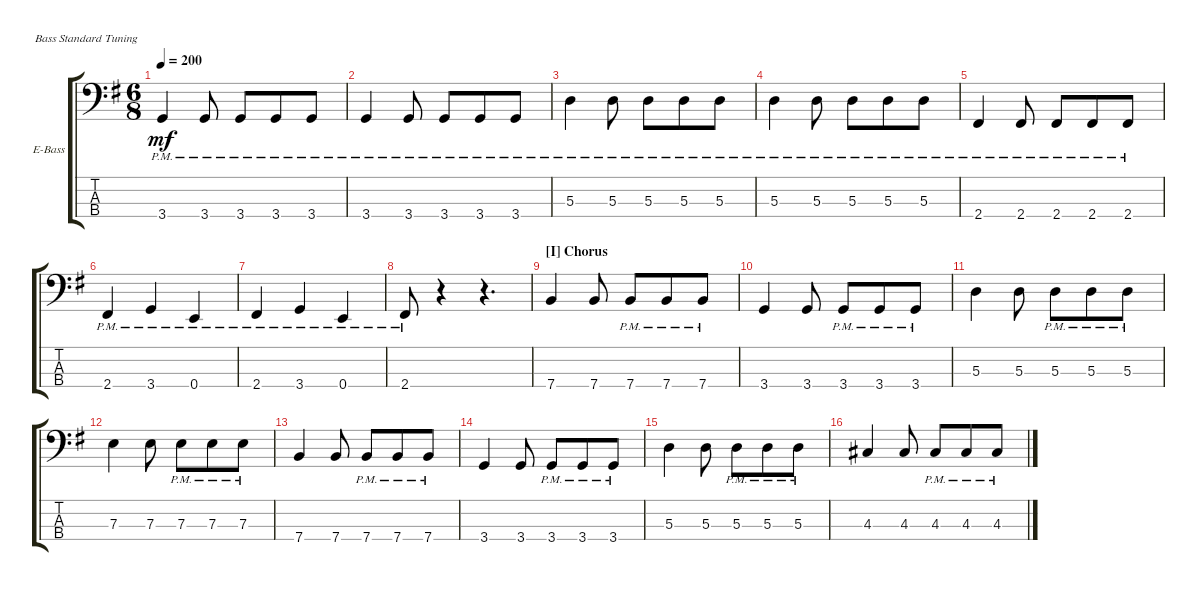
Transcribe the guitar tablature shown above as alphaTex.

\bracketExtendMode groupsimilarinstruments
\firstSystemTrackNameOrientation horizontal
\otherSystemsTrackNameOrientation horizontal
\track ("Electric Bass" "E-Bass") {instrument electricbassfinger}
\staff {score tabs}
\tuning (G2 D2 A1 E1)
\ts (6 8)
\tempo 200
\clef f4
\ks eminor
3.4{pm}.4{dy mf} 3.4{pm}.8 3.4{pm}.8 3.4{pm}.8 3.4{pm}.8 |
3.4{pm}.4 3.4{pm}.8 3.4{pm}.8 3.4{pm}.8 3.4{pm}.8 |
5.3{pm}.4 5.3{pm}.8 5.3{pm}.8 5.3{pm}.8 5.3{pm}.8 |
5.3{pm}.4 5.3{pm}.8 5.3{pm}.8 5.3{pm}.8 5.3{pm}.8 |
2.4{pm}.4 2.4{pm}.8 2.4{pm}.8 2.4{pm}.8 2.4{pm}.8 |
2.4{pm}.4 3.4{pm}.4 0.4{pm}.4 |
2.4{pm}.4 3.4{pm}.4 0.4{pm}.4 |
2.4{pm}.8 r.4 r.4{d} |
\section ("I" "Chorus")
7.4.4 7.4.8 7.4{pm}.8 7.4{pm}.8 7.4{pm}.8 |
3.4.4 3.4.8 3.4{pm}.8 3.4{pm}.8 3.4{pm}.8 |
5.3.4 5.3.8 5.3{pm}.8 5.3{pm}.8 5.3{pm}.8 |
7.3.4 7.3.8 7.3{pm}.8 7.3{pm}.8 7.3{pm}.8 |
7.4.4 7.4.8 7.4{pm}.8 7.4{pm}.8 7.4{pm}.8 |
3.4.4 3.4.8 3.4{pm}.8 3.4{pm}.8 3.4{pm}.8 |
5.3.4 5.3.8 5.3{pm}.8 5.3{pm}.8 5.3{pm}.8 |
4.3.4 4.3.8 4.3{pm}.8 4.3{pm}.8 4.3{pm}.8
